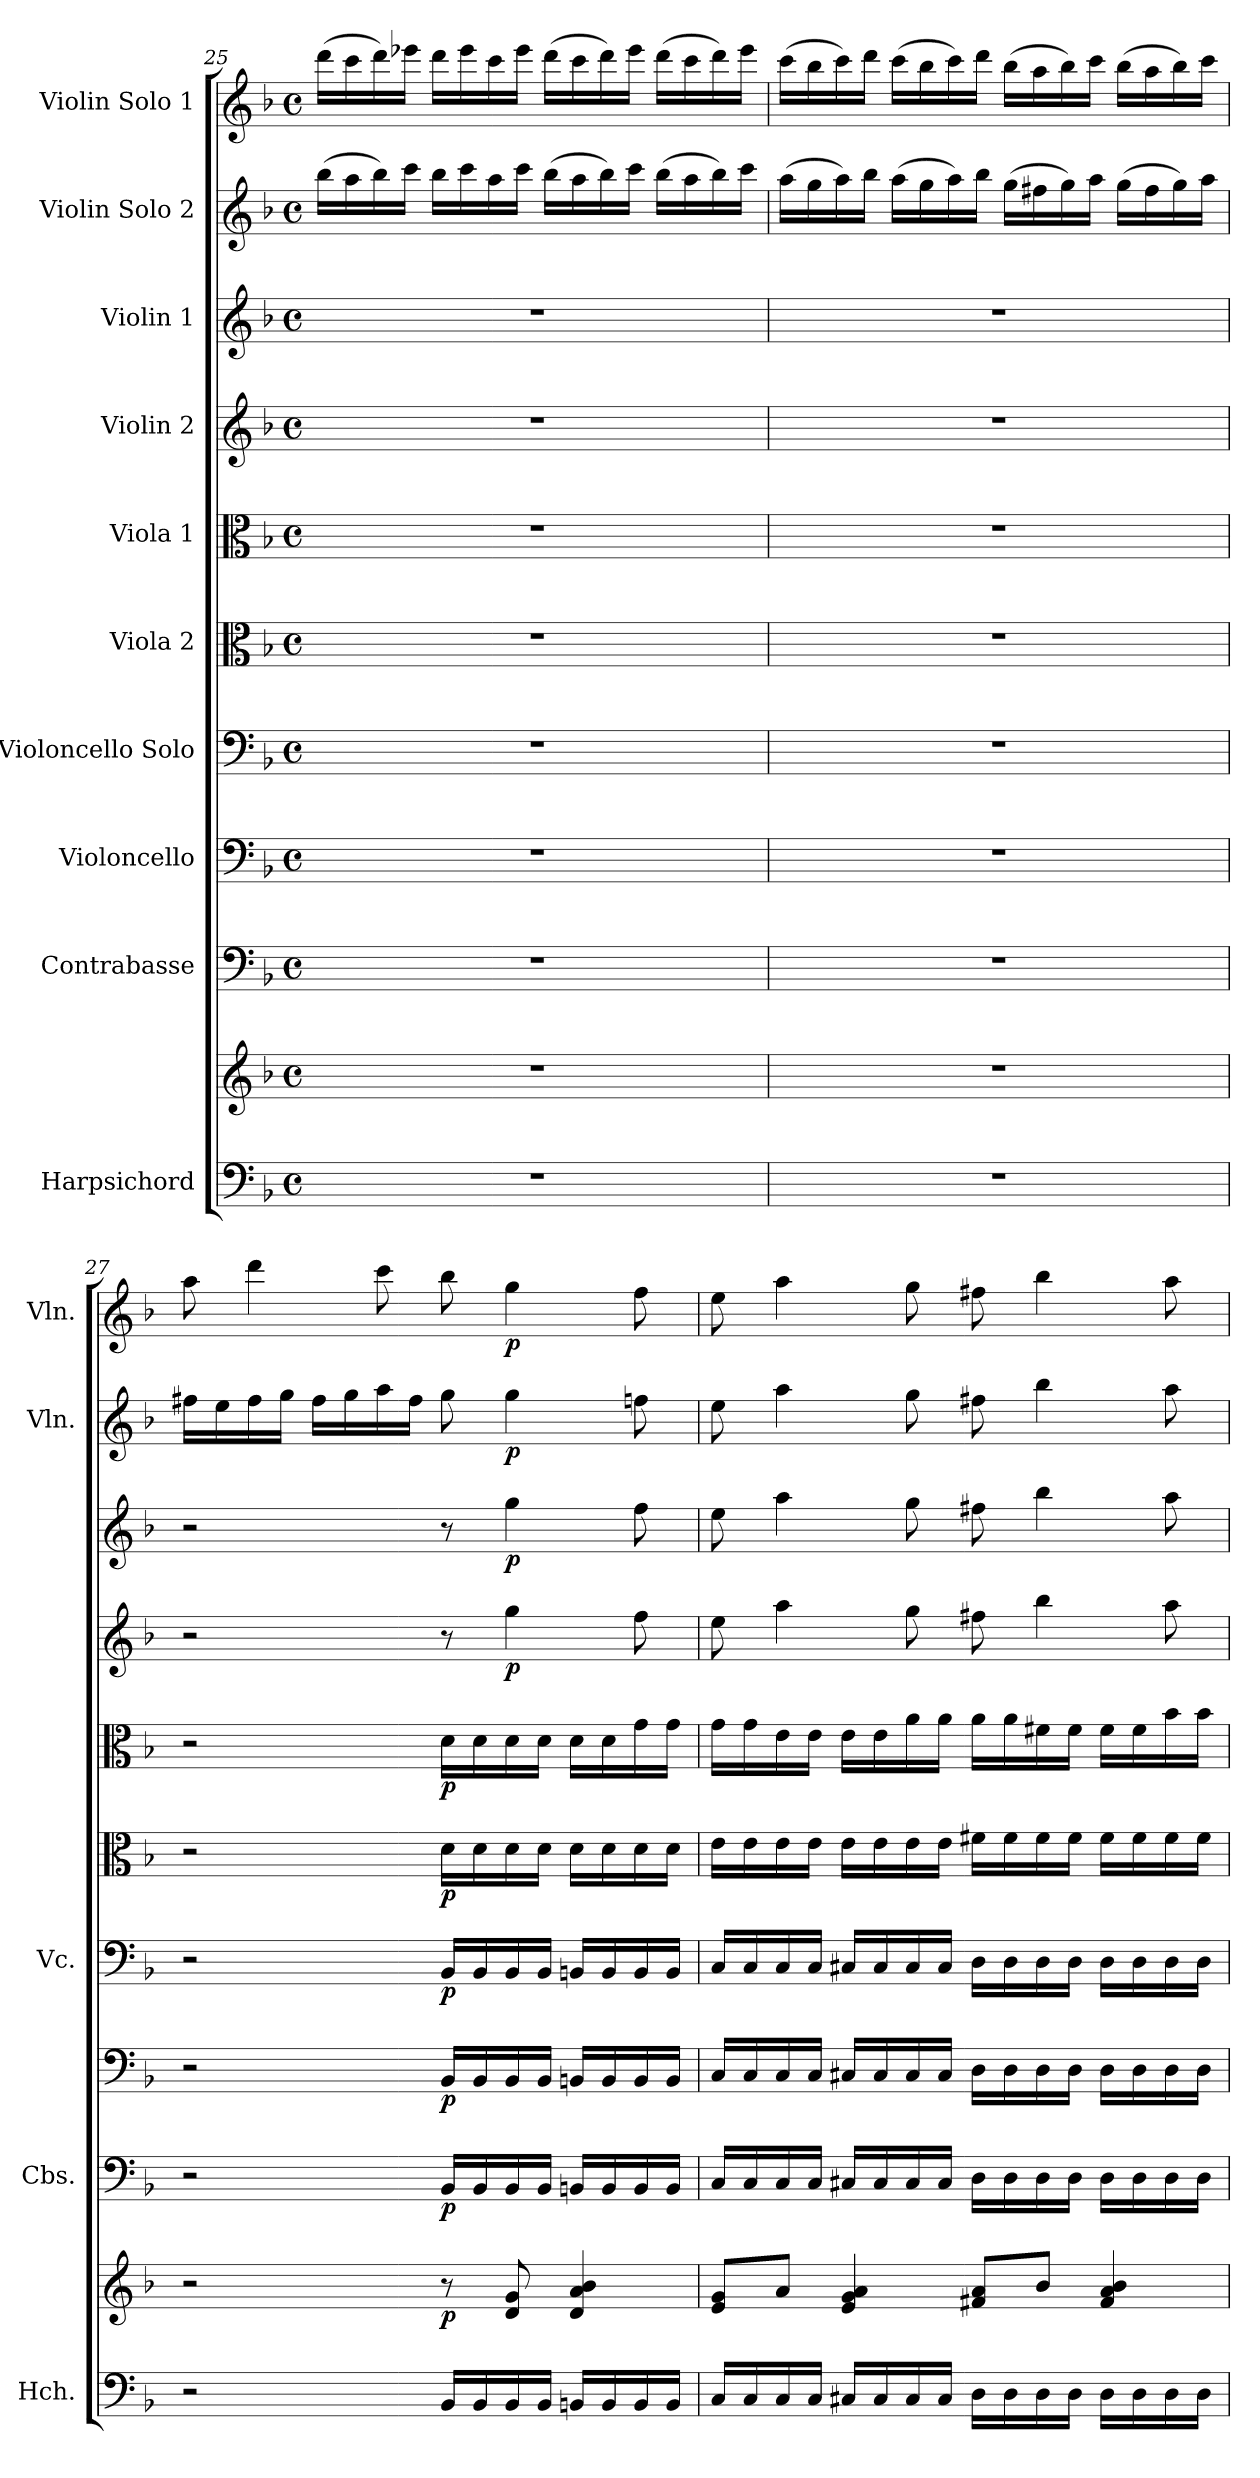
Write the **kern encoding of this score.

**kern	**kern	**dynam	**kern	**dynam	**kern	**dynam	**kern	**dynam	**kern	**dynam	**kern	**dynam	**kern	**dynam	**kern	**dynam	**kern	**dynam	**kern	**dynam
*part10	*part10	*part10	*part9	*part9	*part8	*part8	*part7	*part7	*part6	*part6	*part5	*part5	*part4	*part4	*part3	*part3	*part2	*part2	*part1	*part1
*staff11	*staff10	*staff10/11	*staff9	*staff9	*staff8	*staff8	*staff7	*staff7	*staff6	*staff6	*staff5	*staff5	*staff4	*staff4	*staff3	*staff3	*staff2	*staff2	*staff1	*staff1
*I"Harpsichord	*	*	*I"Contrabasse	*	*I"Violoncello	*	*I"Violoncello Solo	*	*I"Viola 2	*	*I"Viola 1	*	*I"Violin 2	*	*I"Violin 1	*	*I"Violin Solo 2	*	*I"Violin Solo 1	*
*I'Hch.	*	*	*I'Cbs.	*	*	*	*I'Vc.	*	*	*	*	*	*	*	*	*	*I'Vln.	*	*I'Vln.	*
*clefF4	*clefG2	*	*clefF4	*	*clefF4	*	*clefF4	*	*clefC3	*	*clefC3	*	*clefG2	*	*clefG2	*	*clefG2	*	*clefG2	*
*	*	*	*ITrd7c12	*	*	*	*	*	*	*	*	*	*	*	*	*	*	*	*	*
*k[b-]	*k[b-]	*	*k[b-]	*	*k[b-]	*	*k[b-]	*	*k[b-]	*	*k[b-]	*	*k[b-]	*	*k[b-]	*	*k[b-]	*	*k[b-]	*
*M4/4	*M4/4	*	*M4/4	*	*M4/4	*	*M4/4	*	*M4/4	*	*M4/4	*	*M4/4	*	*M4/4	*	*M4/4	*	*M4/4	*
*met(c)	*met(c)	*	*met(c)	*	*met(c)	*	*met(c)	*	*met(c)	*	*met(c)	*	*met(c)	*	*met(c)	*	*met(c)	*	*met(c)	*
=25	=25	=25	=25	=25	=25	=25	=25	=25	=25	=25	=25	=25	=25	=25	=25	=25	=25	=25	=25	=25
1r	1r	.	1r	.	1r	.	1r	.	1r	.	1r	.	1r	.	1r	.	(>16bb-\LL	.	(>16ddd\LL	.
.	.	.	.	.	.	.	.	.	.	.	.	.	.	.	.	.	16aa\	.	16ccc\	.
.	.	.	.	.	.	.	.	.	.	.	.	.	.	.	.	.	16bb-\)	.	16ddd\)	.
.	.	.	.	.	.	.	.	.	.	.	.	.	.	.	.	.	16ccc\JJ	.	16eee-X\JJ	.
.	.	.	.	.	.	.	.	.	.	.	.	.	.	.	.	.	16bb-\LL	.	16ddd\LL	.
.	.	.	.	.	.	.	.	.	.	.	.	.	.	.	.	.	16ccc\	.	16eee-\	.
.	.	.	.	.	.	.	.	.	.	.	.	.	.	.	.	.	16aa\	.	16ccc\	.
.	.	.	.	.	.	.	.	.	.	.	.	.	.	.	.	.	16ccc\JJ	.	16eee-\JJ	.
.	.	.	.	.	.	.	.	.	.	.	.	.	.	.	.	.	(>16bb-\LL	.	(>16ddd\LL	.
.	.	.	.	.	.	.	.	.	.	.	.	.	.	.	.	.	16aa\	.	16ccc\	.
.	.	.	.	.	.	.	.	.	.	.	.	.	.	.	.	.	16bb-\)	.	16ddd\)	.
.	.	.	.	.	.	.	.	.	.	.	.	.	.	.	.	.	16ccc\JJ	.	16eee-\JJ	.
.	.	.	.	.	.	.	.	.	.	.	.	.	.	.	.	.	(>16bb-\LL	.	(>16ddd\LL	.
.	.	.	.	.	.	.	.	.	.	.	.	.	.	.	.	.	16aa\	.	16ccc\	.
.	.	.	.	.	.	.	.	.	.	.	.	.	.	.	.	.	16bb-\)	.	16ddd\)	.
.	.	.	.	.	.	.	.	.	.	.	.	.	.	.	.	.	16ccc\JJ	.	16eee-\JJ	.
=26	=26	=26	=26	=26	=26	=26	=26	=26	=26	=26	=26	=26	=26	=26	=26	=26	=26	=26	=26	=26
1r	1r	.	1r	.	1r	.	1r	.	1r	.	1r	.	1r	.	1r	.	(>16aa\LL	.	(>16ccc\LL	.
.	.	.	.	.	.	.	.	.	.	.	.	.	.	.	.	.	16gg\	.	16bb-\	.
.	.	.	.	.	.	.	.	.	.	.	.	.	.	.	.	.	16aa\)	.	16ccc\)	.
.	.	.	.	.	.	.	.	.	.	.	.	.	.	.	.	.	16bb-\JJ	.	16ddd\JJ	.
.	.	.	.	.	.	.	.	.	.	.	.	.	.	.	.	.	(>16aa\LL	.	(>16ccc\LL	.
.	.	.	.	.	.	.	.	.	.	.	.	.	.	.	.	.	16gg\	.	16bb-\	.
.	.	.	.	.	.	.	.	.	.	.	.	.	.	.	.	.	16aa\)	.	16ccc\)	.
.	.	.	.	.	.	.	.	.	.	.	.	.	.	.	.	.	16bb-\JJ	.	16ddd\JJ	.
.	.	.	.	.	.	.	.	.	.	.	.	.	.	.	.	.	(>16gg\LL	.	(>16bb-\LL	.
.	.	.	.	.	.	.	.	.	.	.	.	.	.	.	.	.	16ff#X\	.	16aa\	.
.	.	.	.	.	.	.	.	.	.	.	.	.	.	.	.	.	16gg\)	.	16bb-\)	.
.	.	.	.	.	.	.	.	.	.	.	.	.	.	.	.	.	16aa\JJ	.	16ccc\JJ	.
.	.	.	.	.	.	.	.	.	.	.	.	.	.	.	.	.	(>16gg\LL	.	(>16bb-\LL	.
.	.	.	.	.	.	.	.	.	.	.	.	.	.	.	.	.	16ff#\	.	16aa\	.
.	.	.	.	.	.	.	.	.	.	.	.	.	.	.	.	.	16gg\)	.	16bb-\)	.
.	.	.	.	.	.	.	.	.	.	.	.	.	.	.	.	.	16aa\JJ	.	16ccc\JJ	.
!!LO:LB:g=z
=27	=27	=27	=27	=27	=27	=27	=27	=27	=27	=27	=27	=27	=27	=27	=27	=27	=27	=27	=27	=27
2r	2r	.	2r	.	2r	.	2r	.	2r	.	2r	.	2r	.	2r	.	16ff#X\LL	.	8aa\	.
.	.	.	.	.	.	.	.	.	.	.	.	.	.	.	.	.	16ee\	.	.	.
.	.	.	.	.	.	.	.	.	.	.	.	.	.	.	.	.	16ff#\	.	4ddd\	.
.	.	.	.	.	.	.	.	.	.	.	.	.	.	.	.	.	16gg\JJ	.	.	.
.	.	.	.	.	.	.	.	.	.	.	.	.	.	.	.	.	16ff#\LL	.	.	.
.	.	.	.	.	.	.	.	.	.	.	.	.	.	.	.	.	16gg\	.	.	.
.	.	.	.	.	.	.	.	.	.	.	.	.	.	.	.	.	16aa\	.	8ccc\	.
.	.	.	.	.	.	.	.	.	.	.	.	.	.	.	.	.	16ff#\JJ	.	.	.
!	!	!LO:DY:b	!	!LO:DY:b	!	!LO:DY:b	!	!LO:DY:b	!	!LO:DY:b	!	!LO:DY:b	!	!	!	!	!	!	!	!
16BB-/LL	8r	p	16BBB-/LL	p	16BB-/LL	p	16BB-/LL	p	16d\LL	p	16d\LL	p	8r	.	8r	.	8gg\	.	8bb-\	.
16BB-/	.	.	16BBB-/	.	16BB-/	.	16BB-/	.	16d\	.	16d\	.	.	.	.	.	.	.	.	.
!	!	!	!	!	!	!	!	!	!	!	!	!	!	!LO:DY:b	!	!LO:DY:b	!	!LO:DY:b	!	!LO:DY:b
16BB-/	8d/ 8g/	.	16BBB-/	.	16BB-/	.	16BB-/	.	16d\	.	16d\	.	4gg\	p	4gg\	p	4gg\	p	4gg\	p
16BB-/JJ	.	.	16BBB-/JJ	.	16BB-/JJ	.	16BB-/JJ	.	16d\JJ	.	16d\JJ	.	.	.	.	.	.	.	.	.
16BBn/LL	4d/ 4a/ 4b-/	.	16BBBn/LL	.	16BBn/LL	.	16BBn/LL	.	16d\LL	.	16d\LL	.	.	.	.	.	.	.	.	.
16BB/	.	.	16BBB/	.	16BB/	.	16BB/	.	16d\	.	16d\	.	.	.	.	.	.	.	.	.
16BB/	.	.	16BBB/	.	16BB/	.	16BB/	.	16d\	.	16g\	.	8ff\	.	8ff\	.	8ffn\	.	8ff\	.
16BB/JJ	.	.	16BBB/JJ	.	16BB/JJ	.	16BB/JJ	.	16d\JJ	.	16g\JJ	.	.	.	.	.	.	.	.	.
=28	=28	=28	=28	=28	=28	=28	=28	=28	=28	=28	=28	=28	=28	=28	=28	=28	=28	=28	=28	=28
16C/LL	8e/ 8g/L	.	16CC/LL	.	16C/LL	.	16C/LL	.	16e\LL	.	16g\LL	.	8ee\	.	8ee\	.	8ee\	.	8ee\	.
16C/	.	.	16CC/	.	16C/	.	16C/	.	16e\	.	16g\	.	.	.	.	.	.	.	.	.
16C/	8a/J	.	16CC/	.	16C/	.	16C/	.	16e\	.	16e\	.	4aa\	.	4aa\	.	4aa\	.	4aa\	.
16C/JJ	.	.	16CC/JJ	.	16C/JJ	.	16C/JJ	.	16e\JJ	.	16e\JJ	.	.	.	.	.	.	.	.	.
16C#X/LL	4e/ 4g/ 4a/	.	16CC#X/LL	.	16C#X/LL	.	16C#X/LL	.	16e\LL	.	16e\LL	.	.	.	.	.	.	.	.	.
16C#/	.	.	16CC#/	.	16C#/	.	16C#/	.	16e\	.	16e\	.	.	.	.	.	.	.	.	.
16C#/	.	.	16CC#/	.	16C#/	.	16C#/	.	16e\	.	16a\	.	8gg\	.	8gg\	.	8gg\	.	8gg\	.
16C#/JJ	.	.	16CC#/JJ	.	16C#/JJ	.	16C#/JJ	.	16e\JJ	.	16a\JJ	.	.	.	.	.	.	.	.	.
16D\LL	8f#X/ 8a/L	.	16DD\LL	.	16D\LL	.	16D\LL	.	16f#X\LL	.	16a\LL	.	8ff#X\	.	8ff#X\	.	8ff#X\	.	8ff#X\	.
16D\	.	.	16DD\	.	16D\	.	16D\	.	16f#\	.	16a\	.	.	.	.	.	.	.	.	.
16D\	8b-/J	.	16DD\	.	16D\	.	16D\	.	16f#\	.	16f#X\	.	4bb-\	.	4bb-\	.	4bb-\	.	4bb-\	.
16D\JJ	.	.	16DD\JJ	.	16D\JJ	.	16D\JJ	.	16f#\JJ	.	16f#\JJ	.	.	.	.	.	.	.	.	.
16D\LL	4f#/ 4a/ 4b-/	.	16DD\LL	.	16D\LL	.	16D\LL	.	16f#\LL	.	16f#\LL	.	.	.	.	.	.	.	.	.
16D\	.	.	16DD\	.	16D\	.	16D\	.	16f#\	.	16f#\	.	.	.	.	.	.	.	.	.
16D\	.	.	16DD\	.	16D\	.	16D\	.	16f#\	.	16b-\	.	8aa\	.	8aa\	.	8aa\	.	8aa\	.
16D\JJ	.	.	16DD\JJ	.	16D\JJ	.	16D\JJ	.	16f#\JJ	.	16b-\JJ	.	.	.	.	.	.	.	.	.
=	=	=	=	=	=	=	=	=	=	=	=	=	=	=	=	=	=	=	=	=
*-	*-	*-	*-	*-	*-	*-	*-	*-	*-	*-	*-	*-	*-	*-	*-	*-	*-	*-	*-	*-
